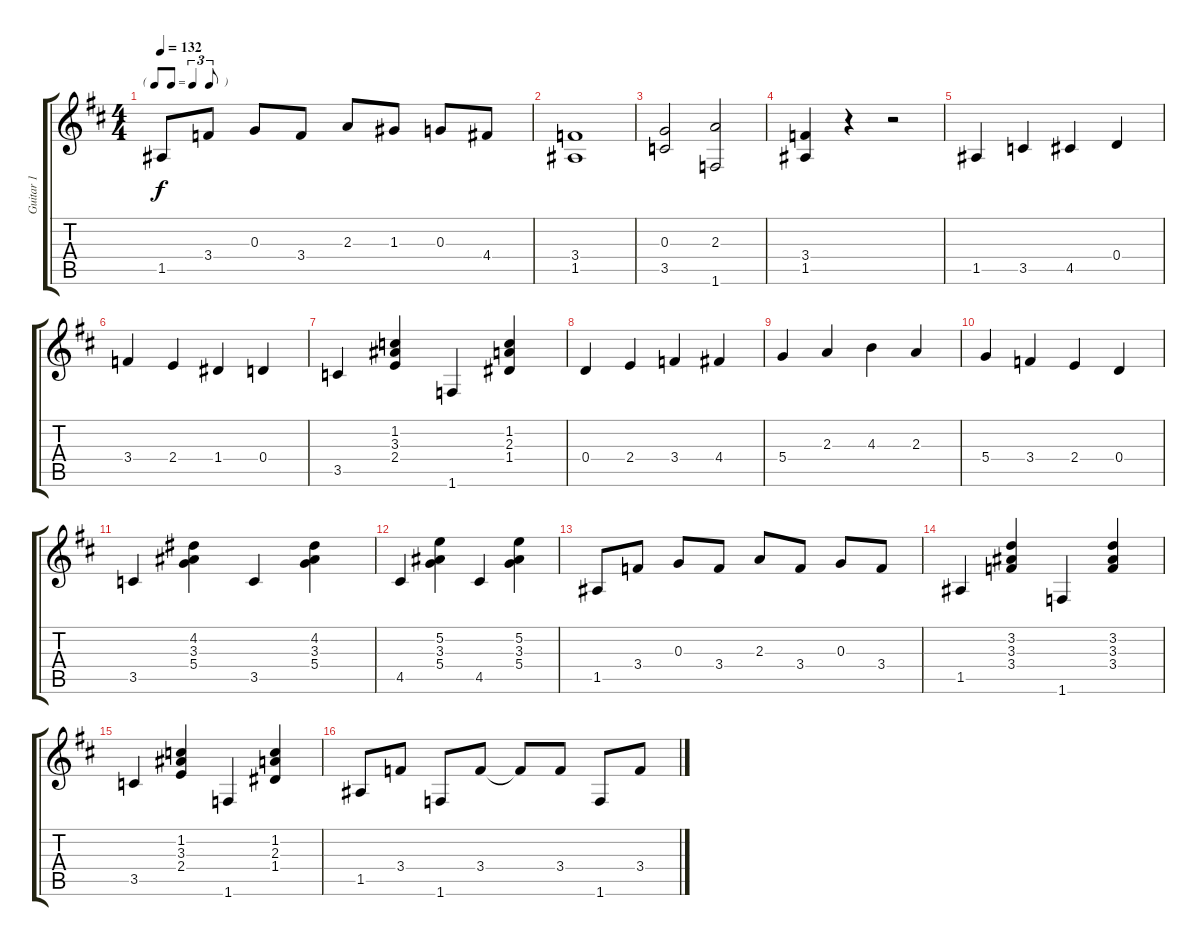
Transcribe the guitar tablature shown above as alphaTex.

\track ("Guitar 1" "Guitar 1") {instrument acousticguitarsteel}
\staff {score tabs}
\tuning (E4 B3 G3 D3 A2 E2) {hide}
\ts (4 4)
\tf triplet8th
\tempo 132
\clef g2
\ks d
1.5.8{dy f} 3.4.8 0.3.8 3.4.8 2.3.8 1.3.8 0.3.8 4.4.8 |
(3.4 1.5).1 |
(0.3 3.5).2 (2.3 1.6).2 |
(3.4 1.5).4 r.4 r.2 |
1.5.4 3.5.4 4.5.4 0.4.4 |
3.4.4 2.4.4 1.4.4 0.4.4 |
3.5.4 (1.2 3.3 2.4).4 1.6.4 (1.2 2.3 1.4).4 |
0.4.4 2.4.4 3.4.4 4.4.4 |
5.4.4 2.3.4 4.3.4 2.3.4 |
5.4.4 3.4.4 2.4.4 0.4.4 |
3.5.4 (4.2 3.3 5.4).4 3.5.4 (4.2 3.3 5.4).4 |
4.5.4 (5.2 3.3 5.4).4 4.5.4 (5.2 3.3 5.4).4 |
1.5.8 3.4.8 0.3.8 3.4.8 2.3.8 3.4.8 0.3.8 3.4.8 |
1.5.4 (3.2 3.3 3.4).4 1.6.4 (3.2 3.3 3.4).4 |
3.5.4 (1.2 3.3 2.4).4 1.6.4 (1.2 2.3 1.4).4 |
1.5.8 3.4.8 1.6.8 3.4.8 3.4{t}.8 3.4.8 1.6.8 3.4.8
